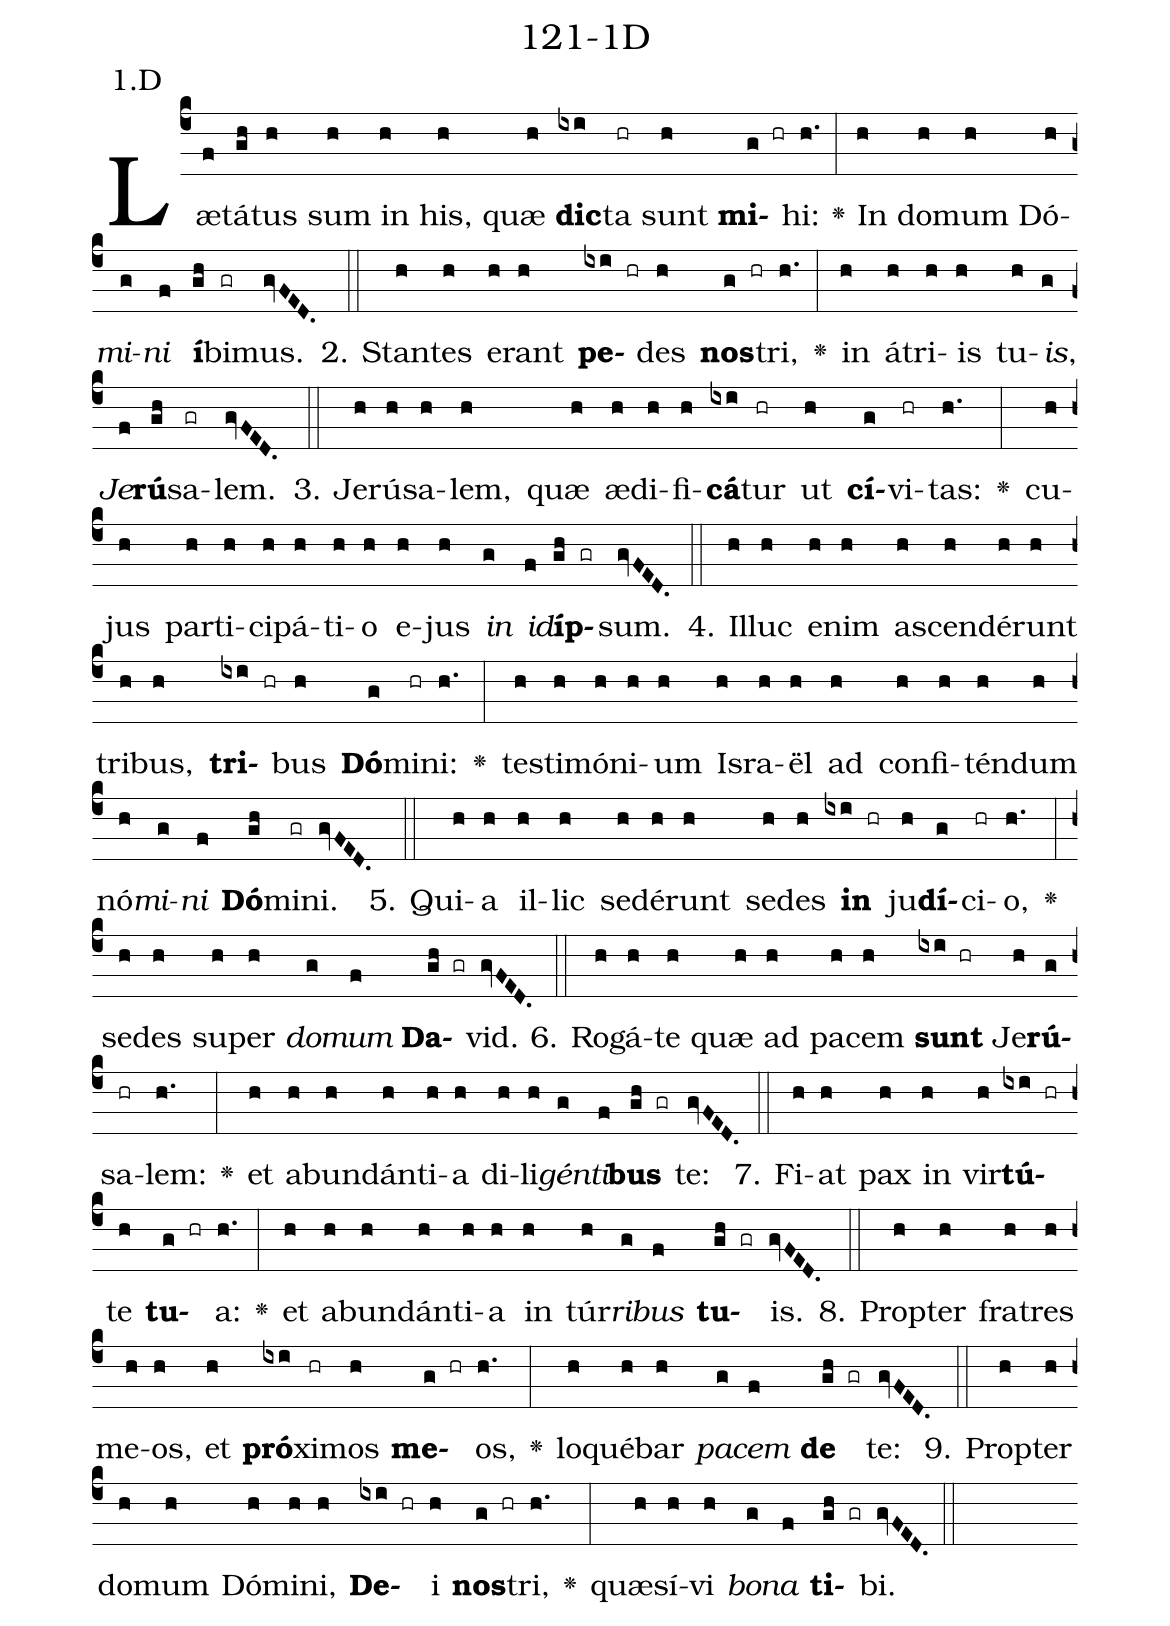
name: 121-1D;
annotation: 1.D;
%%
(c4)Læ(f)tá(gh)tus(h) sum(h) in(h) his,(h) quæ(h) <b>dic</b>(ixi)ta(hr) sunt(h) <b>mi</b>(g hr)hi:(h.) <v>\greheightstar</v>(:) In(h) do(h)mum(h) Dó(h)<i>mi</i>(g)<i>ni</i>(f) <b>í</b>(gh)bi(gr)mus.(gvFED.) (::)
2. Stan(h)tes(h) e(h)rant(h) <b>pe</b>(ixi hr)des(h) <b>nos</b>(g hr)tri,(h.) <v>\greheightstar</v>(:) in(h) á(h)tri(h)is(h) tu(h)<i>is</i>,(g) <i>Je</i>(f)<b>rú</b>(gh)sa(gr)lem.(gvFED.) (::)
3. Je(h)rú(h)sa(h)lem,(h) quæ(h) æ(h)di(h)fi(h)<b>cá</b>(ixi)tur(hr) ut(h) <b>cí</b>(g)vi(hr)tas:(h.) <v>\greheightstar</v>(:) cu(h)jus(h) par(h)ti(h)ci(h)pá(h)ti(h)o(h) e(h)jus(h) <i>in</i>(g) <i>id</i>(f)<b>íp</b>(gh gr)sum.(gvFED.) (::)
4. Il(h)luc(h) e(h)nim(h) a(h)scen(h)dé(h)runt(h) tri(h)bus,(h) <b>tri</b>(ixi hr)bus(h) <b>Dó</b>(g)mi(hr)ni:(h.) <v>\greheightstar</v>(:) tes(h)ti(h)mó(h)ni(h)um(h) Is(h)ra(h)ël(h) ad(h) con(h)fi(h)tén(h)dum(h) nó(h)<i>mi</i>(g)<i>ni</i>(f) <b>Dó</b>(gh)mi(gr)ni.(gvFED.) (::)
5. Qui(h)a(h) il(h)lic(h) se(h)dé(h)runt(h) se(h)des(h) <b>in</b>(ixi hr) ju(h)<b>dí</b>(g)ci(hr)o,(h.) <v>\greheightstar</v>(:) se(h)des(h) su(h)per(h) <i>do</i>(g)<i>mum</i>(f) <b>Da</b>(gh gr)vid.(gvFED.) (::)
6. Ro(h)gá(h)te(h) quæ(h) ad(h) pa(h)cem(h) <b>sunt</b>(ixi hr) Je(h)<b>rú</b>(g)sa(hr)lem:(h.) <v>\greheightstar</v>(:) et(h) ab(h)un(h)dán(h)ti(h)a(h) di(h)li(h)<i>gén</i>(g)<i>ti</i>(f)<b>bus</b>(gh gr) te:(gvFED.) (::)
7. Fi(h)at(h) pax(h) in(h) vir(h)<b>tú</b>(ixi hr)te(h) <b>tu</b>(g hr)a:(h.) <v>\greheightstar</v>(:) et(h) ab(h)un(h)dán(h)ti(h)a(h) in(h) túr(h)<i>ri</i>(g)<i>bus</i>(f) <b>tu</b>(gh gr)is.(gvFED.) (::)
8. Prop(h)ter(h) fra(h)tres(h) me(h)os,(h) et(h) <b>pró</b>(ixi)xi(hr)mos(h) <b>me</b>(g hr)os,(h.) <v>\greheightstar</v>(:) lo(h)qué(h)bar(h) <i>pa</i>(g)<i>cem</i>(f) <b>de</b>(gh gr) te:(gvFED.) (::)
9. Prop(h)ter(h) do(h)mum(h) Dó(h)mi(h)ni,(h) <b>De</b>(ixi hr)i(h) <b>nos</b>(g hr)tri,(h.) <v>\greheightstar</v>(:) quæ(h)sí(h)vi(h) <i>bo</i>(g)<i>na</i>(f) <b>ti</b>(gh gr)bi.(gvFED.) (::)
